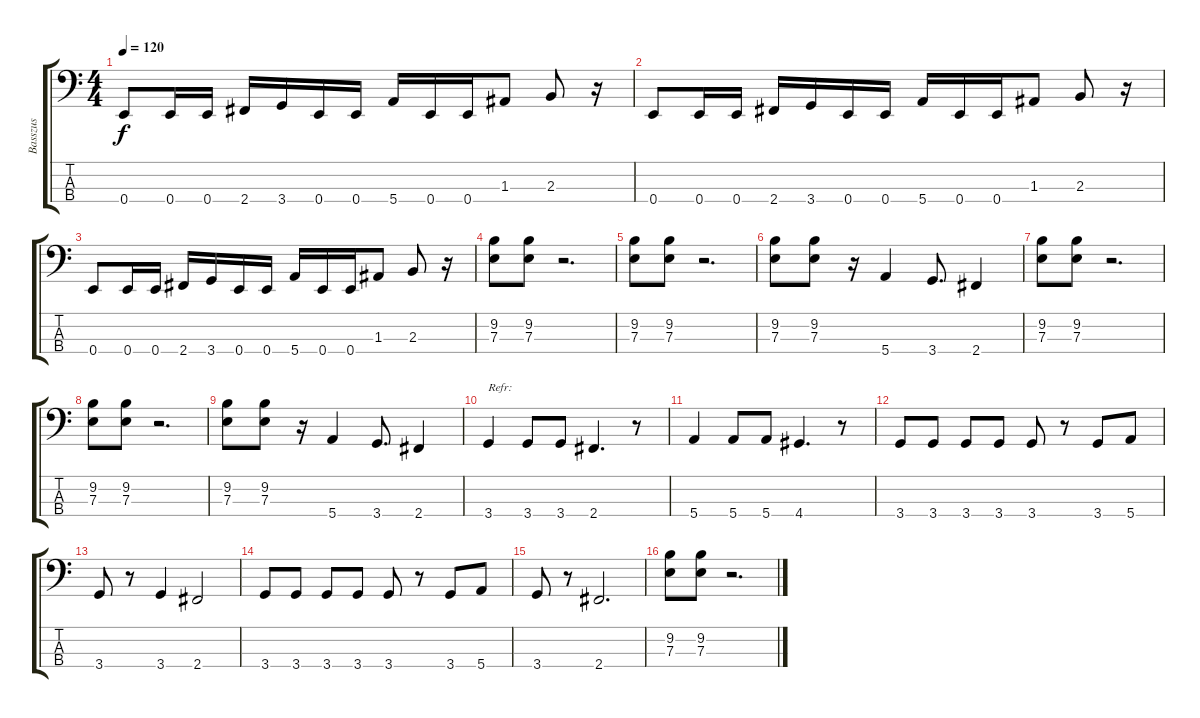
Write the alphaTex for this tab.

\track ("Basszus" "Basszus") {instrument electricbassfinger}
\staff {score tabs}
\tuning (G2 D2 A1 E1) {hide}
\ts (4 4)
\tempo 120
\clef f4
\ks c
0.4.8{dy f} 0.4.16 0.4.16 2.4.16 3.4.16 0.4.16 0.4.16 5.4.16 0.4.16 0.4.16 1.3.8 2.3.8 r.16 |
0.4.8 0.4.16 0.4.16 2.4.16 3.4.16 0.4.16 0.4.16 5.4.16 0.4.16 0.4.16 1.3.8 2.3.8 r.16 |
0.4.8 0.4.16 0.4.16 2.4.16 3.4.16 0.4.16 0.4.16 5.4.16 0.4.16 0.4.16 1.3.8 2.3.8 r.16 |
(9.2 7.3).8 (9.2 7.3).8 r.2{d} |
(9.2 7.3).8 (9.2 7.3).8 r.2{d} |
(9.2 7.3).8 (9.2 7.3).8 r.16 5.4.4 3.4.8{d} 2.4.4 |
(9.2 7.3).8 (9.2 7.3).8 r.2{d} |
(9.2 7.3).8 (9.2 7.3).8 r.2{d} |
(9.2 7.3).8 (9.2 7.3).8 r.16 5.4.4 3.4.8{d} 2.4.4 |
3.4.4{txt "Refr:"} 3.4.8 3.4.8 2.4.4{d} r.8 |
5.4.4 5.4.8 5.4.8 4.4.4{d} r.8 |
3.4.8 3.4.8 3.4.8 3.4.8 3.4.8 r.8 3.4.8 5.4.8 |
3.4.8 r.8 3.4.4 2.4.2 |
3.4.8 3.4.8 3.4.8 3.4.8 3.4.8 r.8 3.4.8 5.4.8 |
3.4.8 r.8 2.4.2{d} |
(9.2 7.3).8 (9.2 7.3).8 r.2{d}
